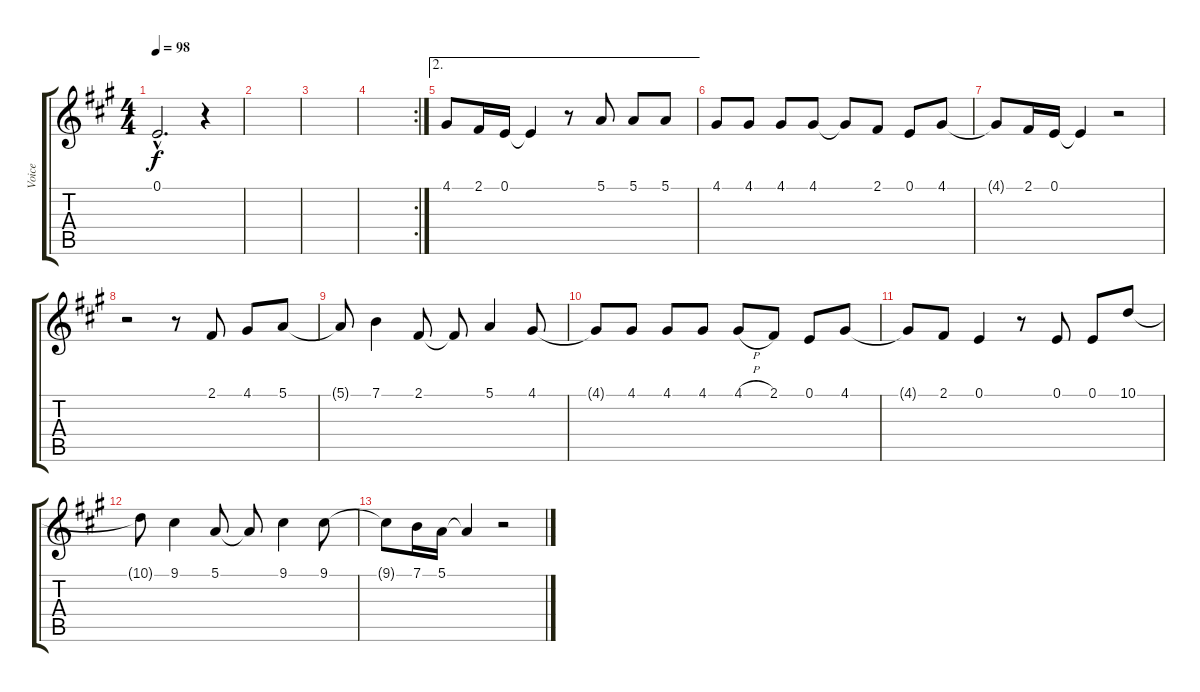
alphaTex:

\track ("Voice" "Voice") {instrument tangoaccordion}
\staff {score tabs}
\tuning (E4 B3 G3 D3 A2 E2) {hide}
\ts (4 4)
\tempo 98
\clef g2
\ks a
0.1{hac}.2{d dy f} r.4 |
|
|
\rc 2
|
\ae 2
4.1.8 2.1.16 0.1.16 0.1{t}.4 r.8 5.1.8 5.1.8 5.1.8 |
4.1.8 4.1.8 4.1.8 4.1.8 4.1{t}.8 2.1.8 0.1.8 4.1.8 |
4.1{t}.8 2.1.16 0.1.16 0.1{t}.4 r.2 |
r.2 r.8 2.1.8 4.1.8 5.1.8 |
5.1{t}.8 7.1.4 2.1.8 2.1{t}.8 5.1.4 4.1.8 |
4.1{t}.8 4.1.8 4.1.8 4.1.8 4.1{h}.8 2.1.8 0.1.8 4.1.8 |
4.1{t}.8 2.1.8 0.1.4 r.8 0.1.8 0.1.8 10.1.8 |
10.1{t}.8 9.1.4 5.1.8 5.1{t}.8 9.1.4 9.1.8 |
9.1{t}.8 7.1.16 5.1.16 5.1{t}.4 r.2
